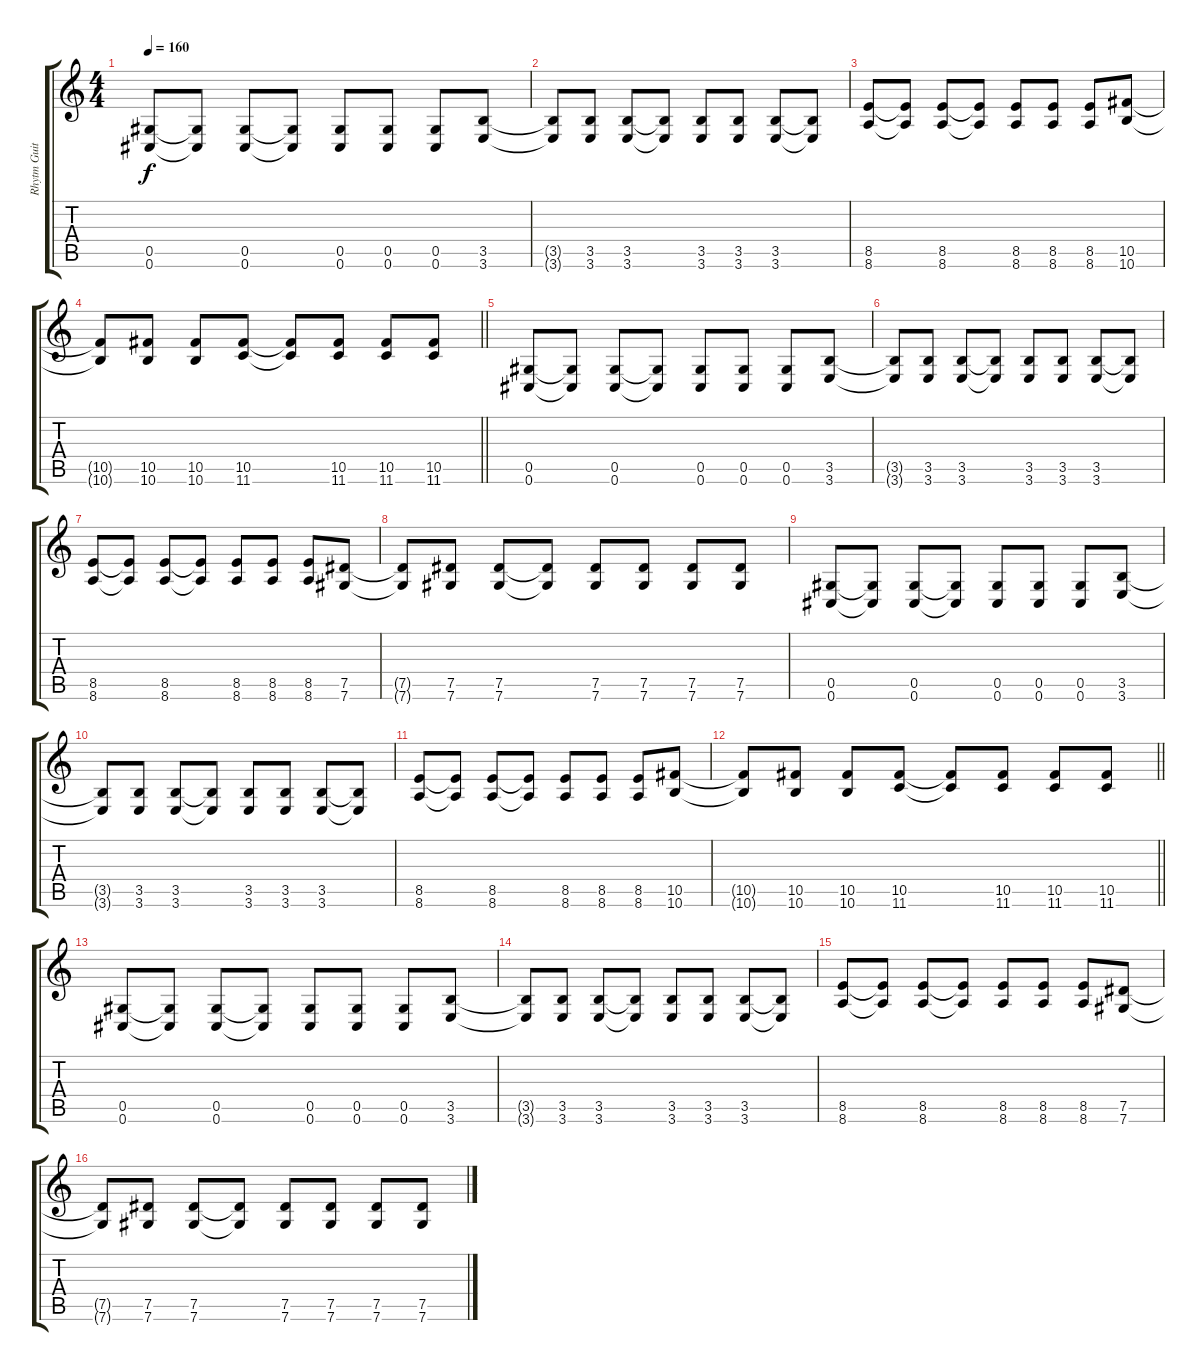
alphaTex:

\track ("Rhytm Guitar [L]" "Rhytm Guit") {instrument distortionguitar}
\staff {score tabs}
\tuning (Eb4 Bb3 Gb3 Db3 Ab2 Db2) {hide}
\ts (4 4)
\tempo 160
\clef g2
\ks c
(0.5 0.6).8{dy f} (0.5{t} 0.6{t}).8 (0.5 0.6).8 (0.5{t} 0.6{t}).8 (0.5 0.6).8 (0.5 0.6).8 (0.5 0.6).8 (3.5 3.6).8 |
(3.5{t} 3.6{t}).8 (3.5 3.6).8 (3.5 3.6).8 (3.5{t} 3.6{t}).8 (3.5 3.6).8 (3.5 3.6).8 (3.5 3.6).8 (3.5{t} 3.6{t}).8 |
(8.5 8.6).8 (8.5{t} 8.6{t}).8 (8.5 8.6).8 (8.5{t} 8.6{t}).8 (8.5 8.6).8 (8.5 8.6).8 (8.5 8.6).8 (10.5 10.6).8 |
\barLineRight lightlight
(10.5{t} 10.6{t}).8 (10.5 10.6).8 (10.5 10.6).8 (10.5 11.6).8 (10.5{t} 11.6{t}).8 (10.5 11.6).8 (10.5 11.6).8 (10.5 11.6).8 |
(0.5 0.6).8 (0.5{t} 0.6{t}).8 (0.5 0.6).8 (0.5{t} 0.6{t}).8 (0.5 0.6).8 (0.5 0.6).8 (0.5 0.6).8 (3.5 3.6).8 |
(3.5{t} 3.6{t}).8 (3.5 3.6).8 (3.5 3.6).8 (3.5{t} 3.6{t}).8 (3.5 3.6).8 (3.5 3.6).8 (3.5 3.6).8 (3.5{t} 3.6{t}).8 |
(8.5 8.6).8 (8.5{t} 8.6{t}).8 (8.5 8.6).8 (8.5{t} 8.6{t}).8 (8.5 8.6).8 (8.5 8.6).8 (8.5 8.6).8 (7.5 7.6).8 |
(7.5{t} 7.6{t}).8 (7.5 7.6).8 (7.5 7.6).8 (7.5{t} 7.6{t}).8 (7.5 7.6).8 (7.5 7.6).8 (7.5 7.6).8 (7.5 7.6).8 |
(0.5 0.6).8 (0.5{t} 0.6{t}).8 (0.5 0.6).8 (0.5{t} 0.6{t}).8 (0.5 0.6).8 (0.5 0.6).8 (0.5 0.6).8 (3.5 3.6).8 |
(3.5{t} 3.6{t}).8 (3.5 3.6).8 (3.5 3.6).8 (3.5{t} 3.6{t}).8 (3.5 3.6).8 (3.5 3.6).8 (3.5 3.6).8 (3.5{t} 3.6{t}).8 |
(8.5 8.6).8 (8.5{t} 8.6{t}).8 (8.5 8.6).8 (8.5{t} 8.6{t}).8 (8.5 8.6).8 (8.5 8.6).8 (8.5 8.6).8 (10.5 10.6).8 |
\barLineRight lightlight
(10.5{t} 10.6{t}).8 (10.5 10.6).8 (10.5 10.6).8 (10.5 11.6).8 (10.5{t} 11.6{t}).8 (10.5 11.6).8 (10.5 11.6).8 (10.5 11.6).8 |
(0.5 0.6).8 (0.5{t} 0.6{t}).8 (0.5 0.6).8 (0.5{t} 0.6{t}).8 (0.5 0.6).8 (0.5 0.6).8 (0.5 0.6).8 (3.5 3.6).8 |
(3.5{t} 3.6{t}).8 (3.5 3.6).8 (3.5 3.6).8 (3.5{t} 3.6{t}).8 (3.5 3.6).8 (3.5 3.6).8 (3.5 3.6).8 (3.5{t} 3.6{t}).8 |
(8.5 8.6).8 (8.5{t} 8.6{t}).8 (8.5 8.6).8 (8.5{t} 8.6{t}).8 (8.5 8.6).8 (8.5 8.6).8 (8.5 8.6).8 (7.5 7.6).8 |
(7.5{t} 7.6{t}).8 (7.5 7.6).8 (7.5 7.6).8 (7.5{t} 7.6{t}).8 (7.5 7.6).8 (7.5 7.6).8 (7.5 7.6).8 (7.5 7.6).8
